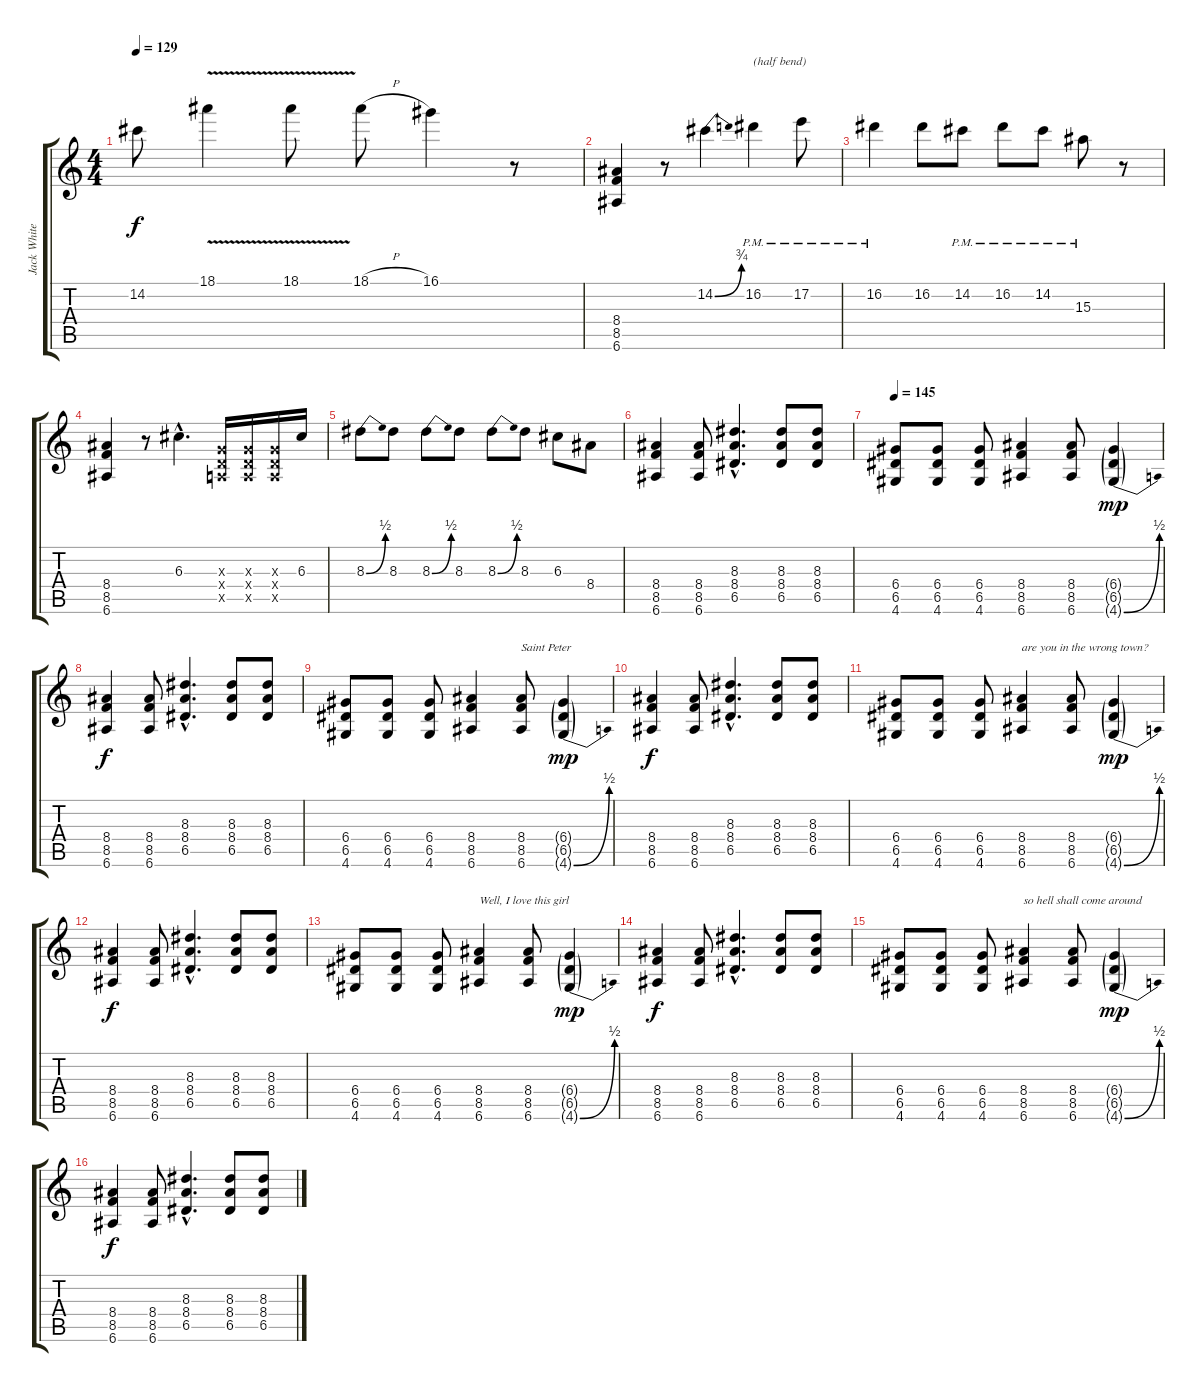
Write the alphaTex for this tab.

\track ("Jack White" "Jack White") {instrument distortionguitar}
\staff {score tabs}
\tuning (E4 B3 G3 D3 A2 E2) {hide}
\ts (4 4)
\tempo 129
\clef g2
\ks c
14.2.8{dy f} 18.1{v}.4 18.1{v}.8 18.1{h}.8 16.1.4 r.8 |
(8.4 8.5 6.6).4 r.8 14.2{be (bend 0 0 60 3)}.4 16.2{pm}.4{txt "(half bend)" instrument distortionguitar} 17.2{pm}.8 |
16.2{pm}.4 16.2.8 14.2{pm}.8 16.2{pm}.8 14.2{pm}.8 15.3{pm}.8 r.8 |
(8.4 8.5 6.6).4 r.8 6.3{hac}.4{d} (0.3{x} 0.4{x} 0.5{x}).16 (0.3{x} 0.4{x} 0.5{x}).16 (0.3{x} 0.4{x} 0.5{x}).16 6.3.16 |
8.3{be (bend 0 0 60 2)}.8 8.3.8 8.3{be (bend 0 0 60 2)}.8 8.3.8 8.3{be (bend 0 0 60 2)}.8 8.3.8 6.3.8 8.4.8 |
(8.4 8.5 6.6).4 (8.4 8.5 6.6).8 (8.3{hac} 8.4{hac} 6.5{hac}).4{d} (8.3 8.4 6.5).8 (8.3 8.4 6.5).8 |
\tempo 145
(6.4 6.5 4.6).8 (6.4 6.5 4.6).8 (6.4 6.5 4.6).8 (8.4 8.5 6.6).4 (8.4 8.5 6.6).8 (6.4{g} 6.5{g} 4.6{be (bend 0 0 60 2) g}).4{dy mp} |
(8.4 8.5 6.6).4{dy f} (8.4 8.5 6.6).8 (8.3{hac} 8.4{hac} 6.5{hac}).4{d} (8.3 8.4 6.5).8 (8.3 8.4 6.5).8 |
(6.4 6.5 4.6).8 (6.4 6.5 4.6).8 (6.4 6.5 4.6).8 (8.4 8.5 6.6).4 (8.4 8.5 6.6).8{txt "Saint Peter"} (6.4{g} 6.5{g} 4.6{be (bend 0 0 60 2) g}).4{dy mp} |
(8.4 8.5 6.6).4{dy f} (8.4 8.5 6.6).8 (8.3{hac} 8.4{hac} 6.5{hac}).4{d} (8.3 8.4 6.5).8 (8.3 8.4 6.5).8 |
(6.4 6.5 4.6).8 (6.4 6.5 4.6).8 (6.4 6.5 4.6).8 (8.4 8.5 6.6).4{txt "are you in the wrong town?"} (8.4 8.5 6.6).8 (6.4{g} 6.5{g} 4.6{be (bend 0 0 60 2) g}).4{dy mp} |
(8.4 8.5 6.6).4{dy f} (8.4 8.5 6.6).8 (8.3{hac} 8.4{hac} 6.5{hac}).4{d} (8.3 8.4 6.5).8 (8.3 8.4 6.5).8 |
(6.4 6.5 4.6).8 (6.4 6.5 4.6).8 (6.4 6.5 4.6).8 (8.4 8.5 6.6).4{txt "Well, I love this girl"} (8.4 8.5 6.6).8 (6.4{g} 6.5{g} 4.6{be (bend 0 0 60 2) g}).4{dy mp} |
(8.4 8.5 6.6).4{dy f} (8.4 8.5 6.6).8 (8.3{hac} 8.4{hac} 6.5{hac}).4{d} (8.3 8.4 6.5).8 (8.3 8.4 6.5).8 |
(6.4 6.5 4.6).8 (6.4 6.5 4.6).8 (6.4 6.5 4.6).8 (8.4 8.5 6.6).4{txt "so hell shall come around"} (8.4 8.5 6.6).8 (6.4{g} 6.5{g} 4.6{be (bend 0 0 60 2) g}).4{dy mp} |
(8.4 8.5 6.6).4{dy f} (8.4 8.5 6.6).8 (8.3{hac} 8.4{hac} 6.5{hac}).4{d} (8.3 8.4 6.5).8 (8.3 8.4 6.5).8
